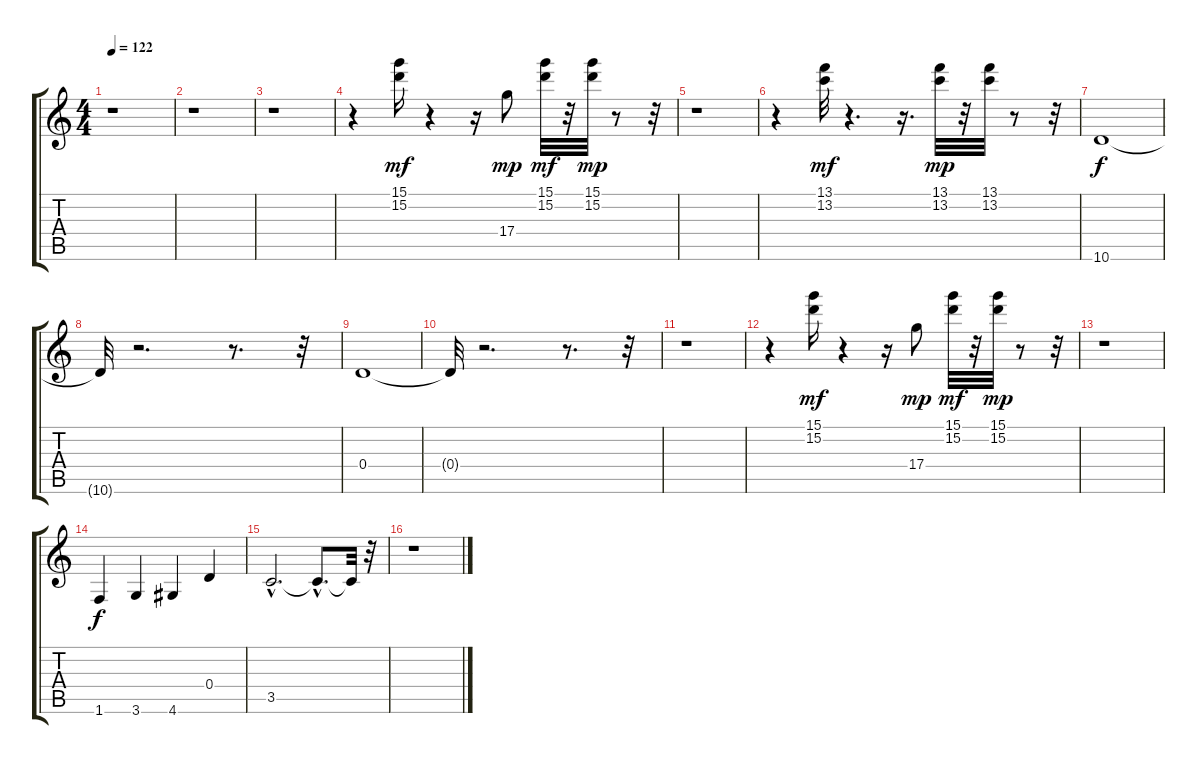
\track "" {instrument electricguitarclean}
\staff {score tabs}
\tuning (E4 B3 G3 D3 A2 E2) {hide}
\ts (4 4)
\tempo 122
\clef g2
\ks c
r.1{dy mp} |
r.1 |
r.1 |
r.4 (15.1 15.2).16{dy mf} r.4 r.16 17.4.8{dy mp} (15.1 15.2).32{dy mf} r.32 (15.1 15.2).32{dy mp} r.8 r.32 |
r.1 |
r.4 (13.1 13.2).32{dy mf} r.4{d} r.16{d} (13.1 13.2).32{dy mp} r.32 (13.1 13.2).32 r.8 r.32 |
10.6.1{dy f} |
10.6{t}.32 r.2{d} r.8{d} r.32 |
0.4.1 |
0.4{t}.32 r.2{d} r.8{d} r.32 |
r.1 |
r.4 (15.1 15.2).16{dy mf} r.4 r.16 17.4.8{dy mp} (15.1 15.2).32{dy mf} r.32 (15.1 15.2).32{dy mp} r.8 r.32 |
r.1 |
1.6.4{dy f} 3.6.4 4.6.4 0.4.4 |
3.5{hac}.2{d} 3.5{hac t}.8{d} 3.5{t}.32 r.32 |
r.1
